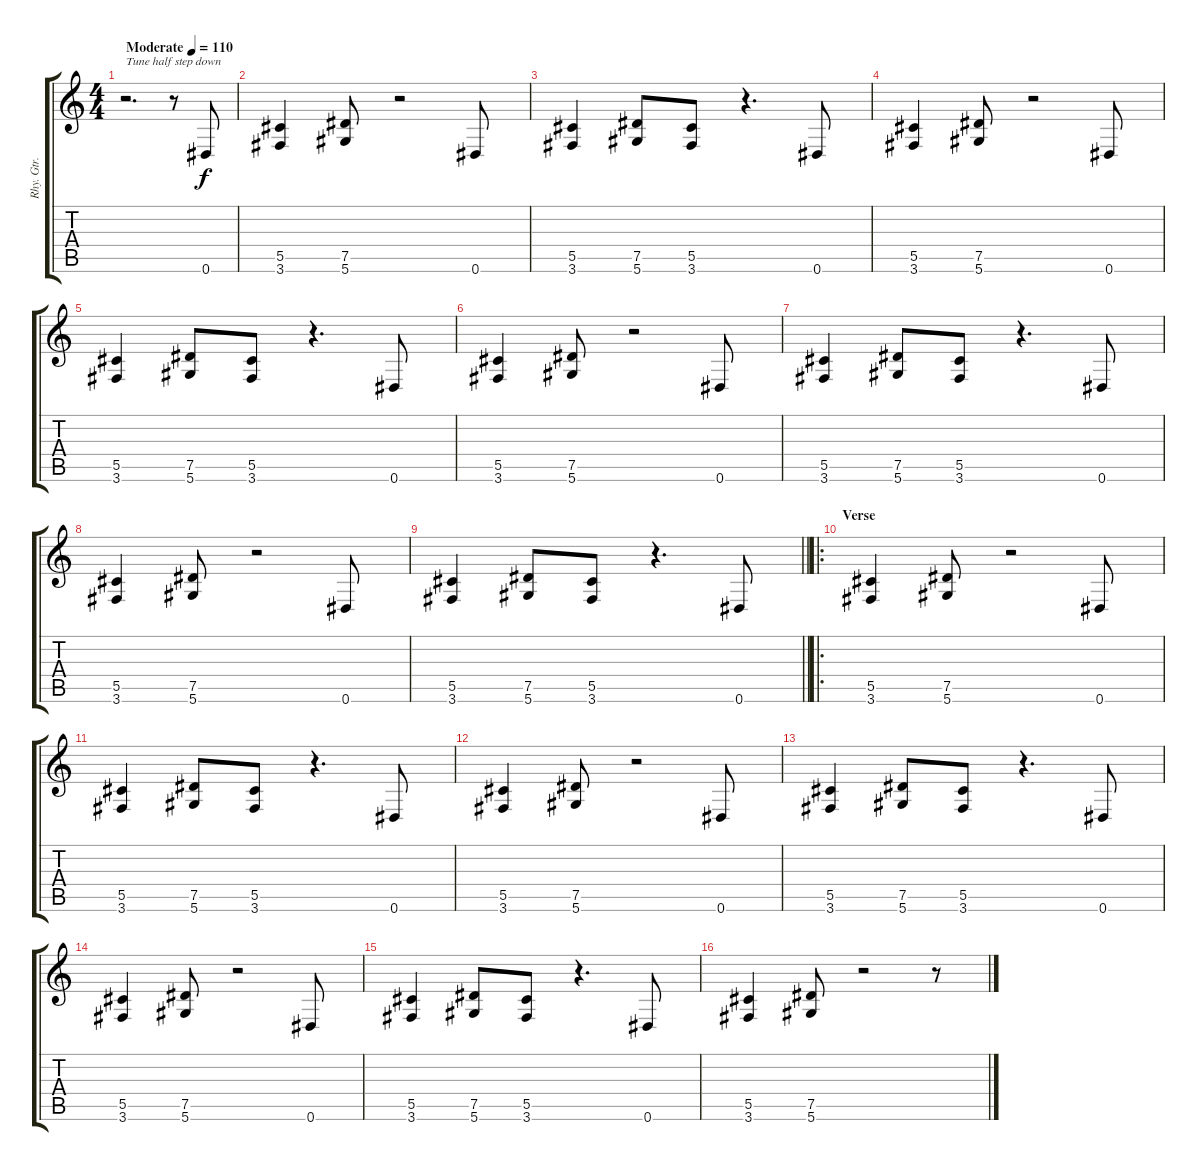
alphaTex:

\track ("Rhy. Gtr. 1" "Rhy. Gtr. ") {instrument distortionguitar}
\staff {score tabs}
\tuning (Eb4 Bb3 Gb3 Db3 Ab2 Eb2) {hide}
\ts (4 4)
\tempo (110 "Moderate")
\clef g2
\ks c
r.2{d txt "Tune half step down" dy f instrument distortionguitar} r.8 0.6.8 |
(5.5 3.6).4 (7.5 5.6).8 r.2 0.6.8 |
(5.5 3.6).4 (7.5 5.6).8 (5.5 3.6).8 r.4{d} 0.6.8 |
(5.5 3.6).4 (7.5 5.6).8 r.2 0.6.8 |
(5.5 3.6).4 (7.5 5.6).8 (5.5 3.6).8 r.4{d} 0.6.8 |
(5.5 3.6).4 (7.5 5.6).8 r.2 0.6.8 |
(5.5 3.6).4 (7.5 5.6).8 (5.5 3.6).8 r.4{d} 0.6.8 |
(5.5 3.6).4 (7.5 5.6).8 r.2 0.6.8 |
\barLineRight lightlight
(5.5 3.6).4 (7.5 5.6).8 (5.5 3.6).8 r.4{d} 0.6.8 |
\ro
\section ("" "Verse")
(5.5 3.6).4 (7.5 5.6).8 r.2 0.6.8 |
(5.5 3.6).4 (7.5 5.6).8 (5.5 3.6).8 r.4{d} 0.6.8 |
(5.5 3.6).4 (7.5 5.6).8 r.2 0.6.8 |
(5.5 3.6).4 (7.5 5.6).8 (5.5 3.6).8 r.4{d} 0.6.8 |
(5.5 3.6).4 (7.5 5.6).8 r.2 0.6.8 |
(5.5 3.6).4 (7.5 5.6).8 (5.5 3.6).8 r.4{d} 0.6.8 |
(5.5 3.6).4 (7.5 5.6).8 r.2 r.8
